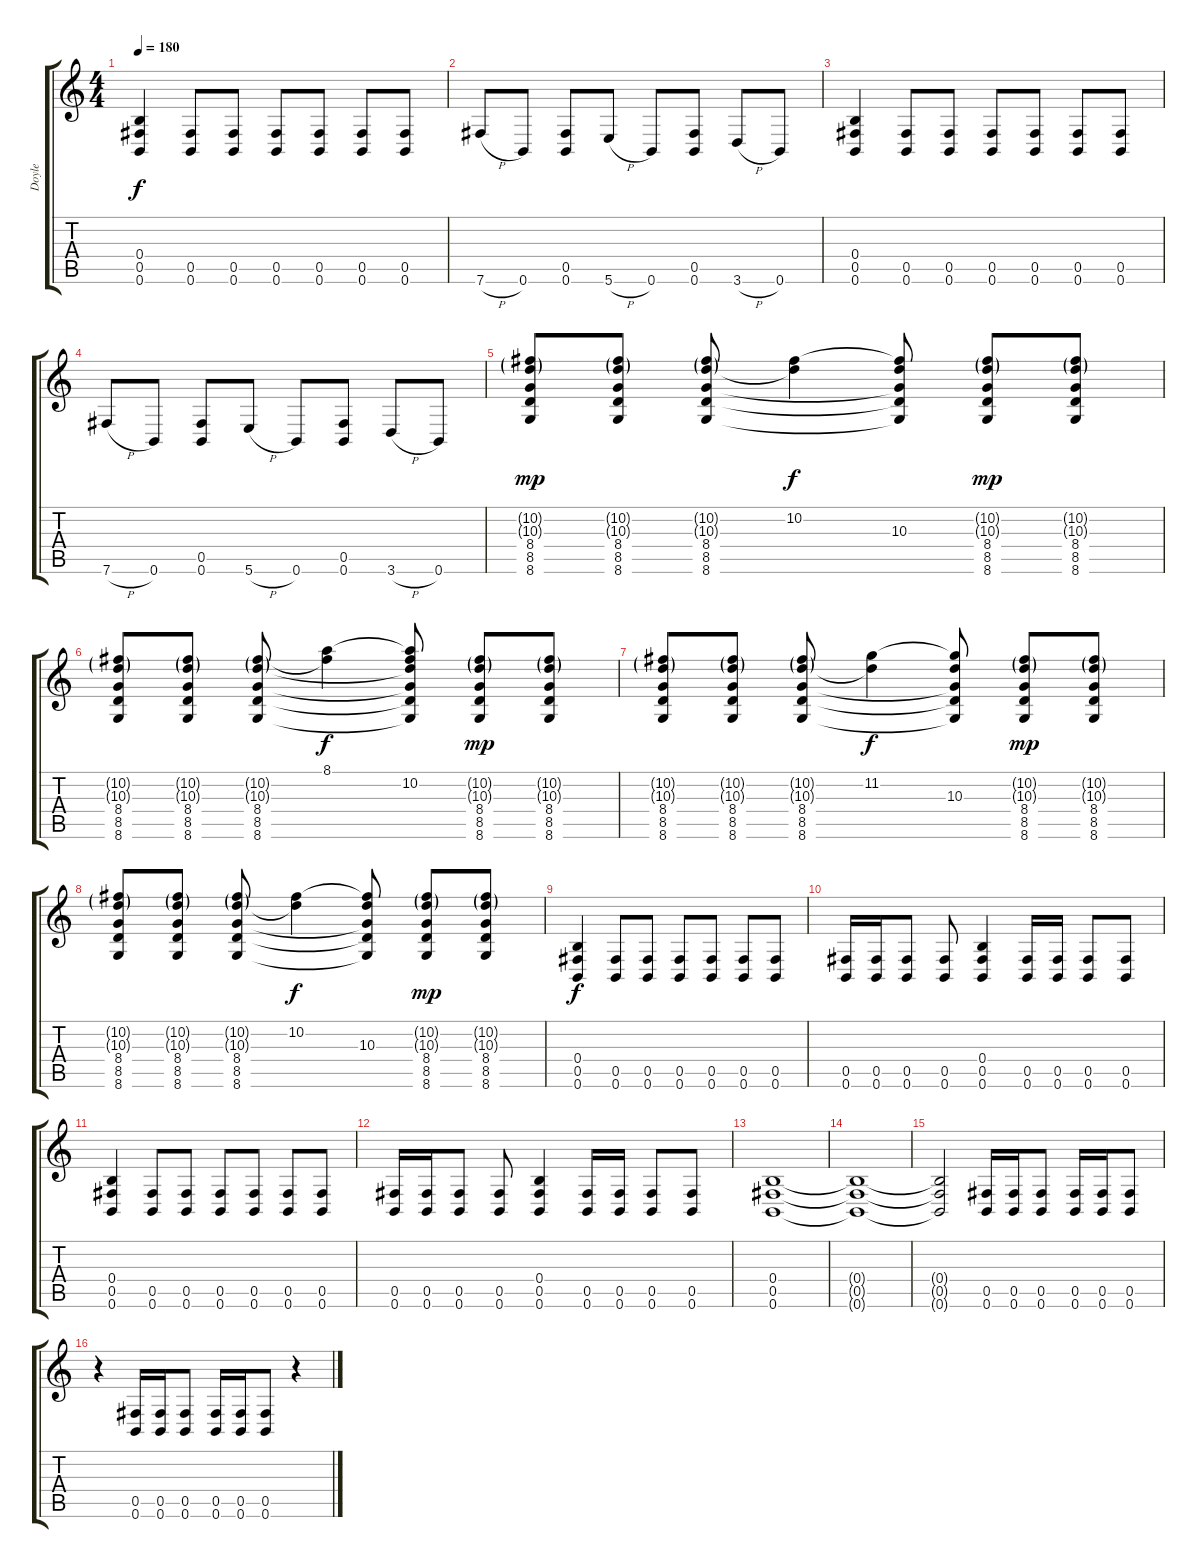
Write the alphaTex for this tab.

\track ("Doyle" "Doyle") {instrument distortionguitar}
\staff {score tabs}
\tuning (Db4 Ab3 E3 B2 Gb2 B1) {hide}
\ts (4 4)
\tempo 180
\clef g2
\ks c
(0.4 0.5 0.6).4{dy f instrument distortionguitar} (0.5 0.6).8 (0.5 0.6).8 (0.5 0.6).8 (0.5 0.6).8 (0.5 0.6).8 (0.5 0.6).8 |
7.6{h}.8 0.6.8 (0.5 0.6).8 5.6{h}.8 0.6.8 (0.5 0.6).8 3.6{h}.8 0.6.8 |
(0.4 0.5 0.6).4 (0.5 0.6).8 (0.5 0.6).8 (0.5 0.6).8 (0.5 0.6).8 (0.5 0.6).8 (0.5 0.6).8 |
7.6{h}.8 0.6.8 (0.5 0.6).8 5.6{h}.8 0.6.8 (0.5 0.6).8 3.6{h}.8 0.6.8 |
(10.2{g} 10.3{g} 8.4 8.5 8.6).8{dy mp instrument electricguitarclean} (10.2{g} 10.3{g} 8.4 8.5 8.6).8 (10.2{g} 10.3{g} 8.4 8.5 8.6).8 (10.2 10.3{t}).4{dy f} (10.2{t} 10.3 8.4{t} 8.5{t} 8.6{t}).8 (10.2{g} 10.3{g} 8.4 8.5 8.6).8{dy mp} (10.2{g} 10.3{g} 8.4 8.5 8.6).8 |
(10.2{g} 10.3{g} 8.4 8.5 8.6).8 (10.2{g} 10.3{g} 8.4 8.5 8.6).8 (10.2{g} 10.3{g} 8.4 8.5 8.6).8 (8.1 10.2{t}).4{dy f} (8.1{t} 10.2 10.3{t} 8.4{t} 8.5{t} 8.6{t}).8 (10.2{g} 10.3{g} 8.4 8.5 8.6).8{dy mp} (10.2{g} 10.3{g} 8.4 8.5 8.6).8 |
(10.2{g} 10.3{g} 8.4 8.5 8.6).8 (10.2{g} 10.3{g} 8.4 8.5 8.6).8 (10.2{g} 10.3{g} 8.4 8.5 8.6).8 (11.2 10.3{t}).4{dy f} (11.2{t} 10.3 8.4{t} 8.5{t} 8.6{t}).8 (10.2{g} 10.3{g} 8.4 8.5 8.6).8{dy mp} (10.2{g} 10.3{g} 8.4 8.5 8.6).8 |
(10.2{g} 10.3{g} 8.4 8.5 8.6).8 (10.2{g} 10.3{g} 8.4 8.5 8.6).8 (10.2{g} 10.3{g} 8.4 8.5 8.6).8 (10.2 10.3{t}).4{dy f} (10.2{t} 10.3 8.4{t} 8.5{t} 8.6{t}).8 (10.2{g} 10.3{g} 8.4 8.5 8.6).8{dy mp} (10.2{g} 10.3{g} 8.4 8.5 8.6).8 |
(0.4 0.5 0.6).4{dy f instrument distortionguitar} (0.5 0.6).8 (0.5 0.6).8 (0.5 0.6).8 (0.5 0.6).8 (0.5 0.6).8 (0.5 0.6).8 |
(0.5 0.6).16 (0.5 0.6).16 (0.5 0.6).8 (0.5 0.6).8 (0.4 0.5 0.6).4 (0.5 0.6).16 (0.5 0.6).16 (0.5 0.6).8 (0.5 0.6).8 |
(0.4 0.5 0.6).4 (0.5 0.6).8 (0.5 0.6).8 (0.5 0.6).8 (0.5 0.6).8 (0.5 0.6).8 (0.5 0.6).8 |
(0.5 0.6).16 (0.5 0.6).16 (0.5 0.6).8 (0.5 0.6).8 (0.4 0.5 0.6).4 (0.5 0.6).16 (0.5 0.6).16 (0.5 0.6).8 (0.5 0.6).8 |
(0.4 0.5 0.6).1 |
(0.4{t} 0.5{t} 0.6{t}).1 |
(0.4{t} 0.5{t} 0.6{t}).2 (0.5 0.6).16 (0.5 0.6).16 (0.5 0.6).8 (0.5 0.6).16 (0.5 0.6).16 (0.5 0.6).8 |
r.4 (0.5 0.6).16 (0.5 0.6).16 (0.5 0.6).8 (0.5 0.6).16 (0.5 0.6).16 (0.5 0.6).8 r.4
